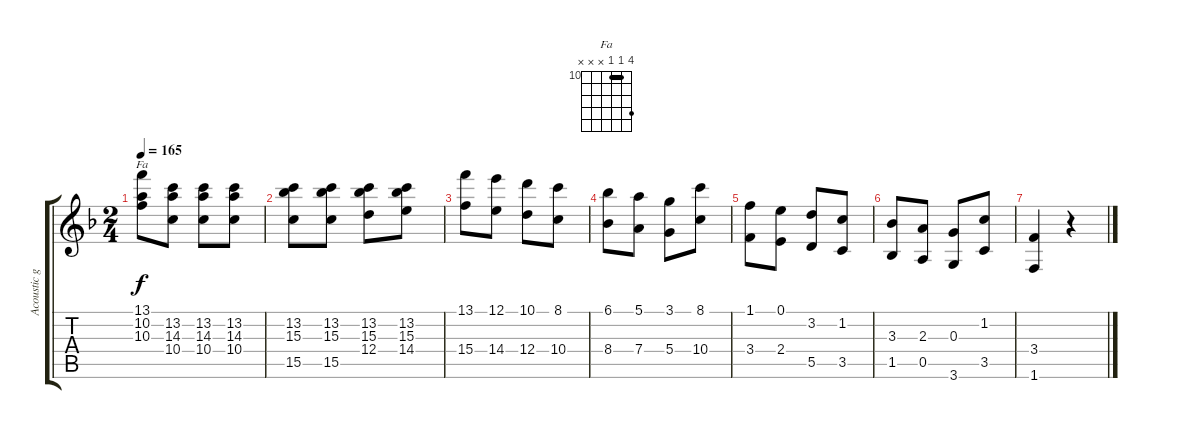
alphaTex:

\track ("Acoustic guitar 1" "Acoustic g") {instrument acousticguitarsteel}
\staff {score tabs}
\tuning (E4 B3 G3 D3 A2 E2) {hide}
\chord ("Fa" 13 10 10 x x x) {firstfret 10 barre 10}
\ts (2 4)
\tempo 165
\clef g2
\ks f
(13.1 10.2 10.3).8{ch "Fa" dy f} (13.2 14.3 10.4).8 (13.2 14.3 10.4).8 (13.2 14.3 10.4).8 |
(13.2 15.3 15.5).8 (13.2 15.3 15.5).8 (13.2 15.3 12.4).8 (13.2 15.3 14.4).8 |
(13.1 15.4).8 (12.1 14.4).8 (10.1 12.4).8 (8.1 10.4).8 |
(6.1 8.4).8 (5.1 7.4).8 (3.1 5.4).8 (8.1 10.4).8 |
(1.1 3.4).8 (0.1 2.4).8 (3.2 5.5).8 (1.2 3.5).8 |
(3.3 1.5).8 (2.3 0.5).8 (0.3 3.6).8 (1.2 3.5).8 |
(3.4 1.6).4 r.4
